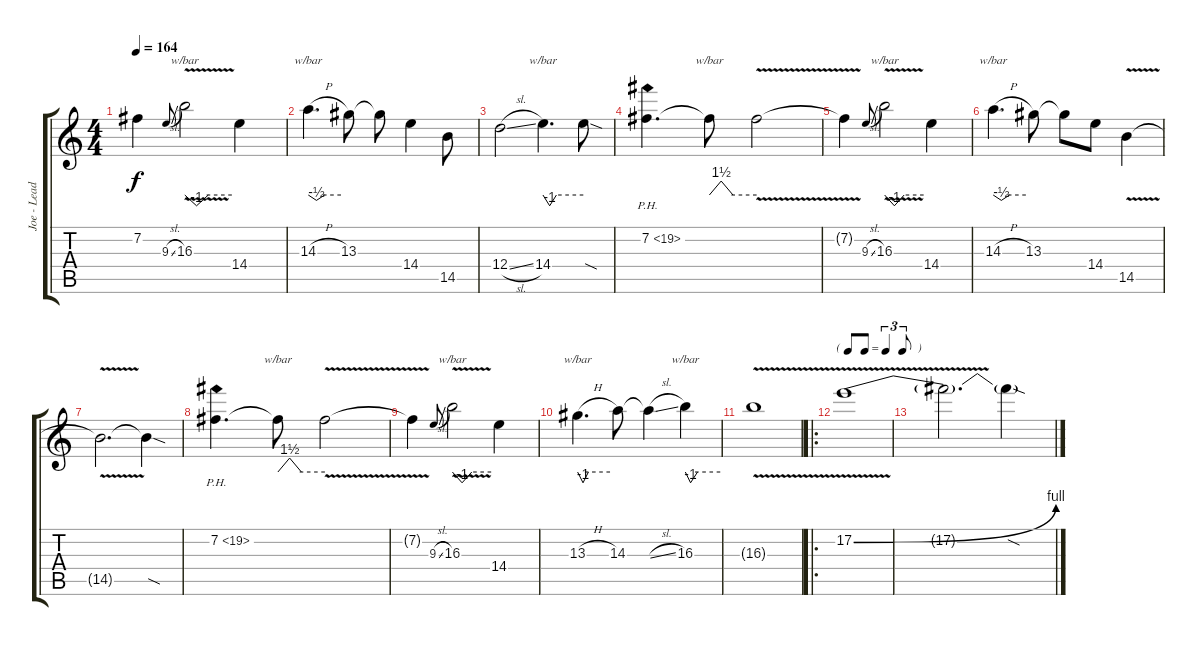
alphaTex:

\track ("Joe - Lead" "Joe - Lead") {instrument electricguitarclean}
\staff {score tabs}
\tuning (E4 B3 G3 D3 A2 E2) {hide}
\ts (4 4)
\tempo 164
\clef g2
\ks c
7.2{t}.4{dy f} 9.3{sl}.8{gr onbeat} 16.3{v}.2{tbe (custom default 0 0 15 -4 30 0 60 0)} 14.4.4 |
14.3{h}.4{d tbe (custom default 0 0 15 -2 30 0 60 0)} 13.3.8 13.3{t}.8 14.4.4 14.5.8 |
12.4{sl}.2 14.4.4{d tbe (custom default 0 0 10 -4 20 0 60 0)} 14.4{sod t}.8 |
7.2{ph 12}.4{d} 7.2{t}.8{tbe (custom default 0 0 15 6 30 0 60 0)} 7.2{v t}.2 |
7.2{t}.4 9.3{sl}.8{gr onbeat} 16.3{v}.2{tbe (custom default 0 0 15 -4 30 0 60 0)} 14.4.4 |
14.3{h}.4{d tbe (custom default 0 0 15 -2 30 0 60 0)} 13.3.8 13.3{t}.8 14.4.8 14.5{v}.4 |
14.5{t}.2{d} 14.5{sod t}.4 |
7.2{ph 12}.4{d} 7.2{t}.8{tbe (custom default 0 0 15 6 30 0 60 0)} 7.2{v t}.2 |
7.2{t}.4 9.3{sl}.8{gr onbeat} 16.3{v}.2{tbe (custom default 0 0 15 -4 30 0 60 0)} 14.4.4 |
13.3{h}.4{d tbe (custom default 0 0 10 -4 20 0 60 0)} 14.3.8 14.3{sl t}.4 16.3.4{tbe (custom default 0 0 9 -4 21 0 60 0)} |
16.3{v t}.1 |
\ro
\tf triplet8th
17.2{be (bend 0 0 60 4) v}.1 |
17.2{t}.2{d} 17.2{sod t}.4
